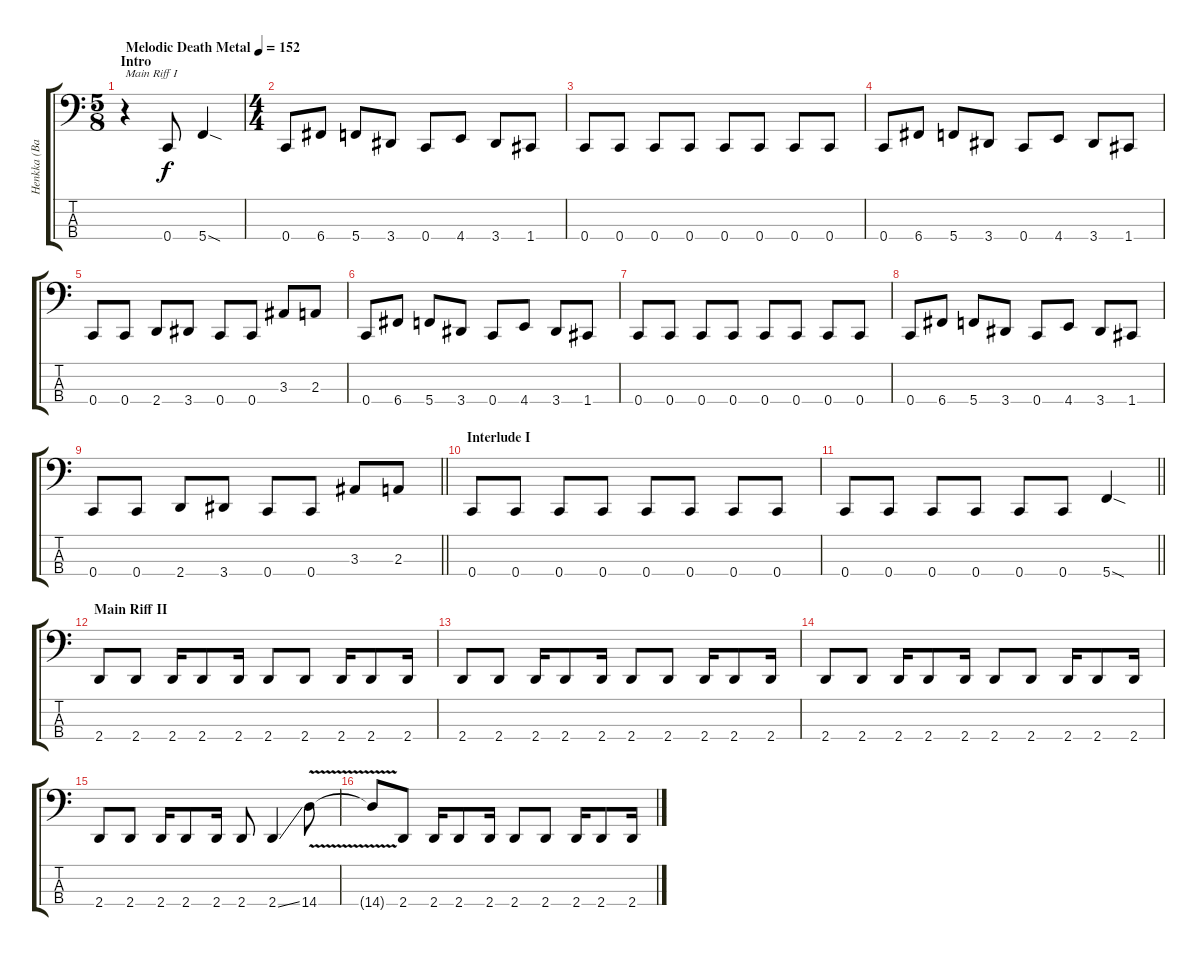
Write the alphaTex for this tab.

\track ("Henkka (Bass)" "Henkka (Ba") {instrument electricbasspick}
\staff {score tabs}
\tuning (F2 C2 G1 C1) {hide}
\ts (5 8)
\section ("" "Intro")
\tempo (152 "Melodic Death Metal")
\clef f4
\ks c
r.4{txt "Main Riff I" dy f instrument electricbasspick} 0.4.8{volume 16 balance 8 instrument electricbasspick} 5.4{sod}.4 |
\ts (4 4)
0.4.8 6.4.8 5.4.8 3.4.8 0.4.8 4.4.8 3.4.8 1.4.8 |
0.4.8 0.4.8 0.4.8 0.4.8 0.4.8 0.4.8 0.4.8 0.4.8 |
0.4.8 6.4.8 5.4.8 3.4.8 0.4.8 4.4.8 3.4.8 1.4.8 |
0.4.8 0.4.8 2.4.8 3.4.8 0.4.8 0.4.8 3.3.8 2.3.8 |
0.4.8 6.4.8 5.4.8 3.4.8 0.4.8 4.4.8 3.4.8 1.4.8 |
0.4.8 0.4.8 0.4.8 0.4.8 0.4.8 0.4.8 0.4.8 0.4.8 |
0.4.8 6.4.8 5.4.8 3.4.8 0.4.8 4.4.8 3.4.8 1.4.8 |
\barLineRight lightlight
0.4.8 0.4.8 2.4.8 3.4.8 0.4.8 0.4.8 3.3.8 2.3.8 |
\section ("" "Interlude I")
0.4.8 0.4.8 0.4.8 0.4.8 0.4.8 0.4.8 0.4.8 0.4.8 |
\barLineRight lightlight
0.4.8 0.4.8 0.4.8 0.4.8 0.4.8 0.4.8 5.4{sod}.4 |
\section ("" "Main Riff II")
2.4.8 2.4.8 2.4.16 2.4.8 2.4.16 2.4.8 2.4.8 2.4.16 2.4.8 2.4.16 |
2.4.8 2.4.8 2.4.16 2.4.8 2.4.16 2.4.8 2.4.8 2.4.16 2.4.8 2.4.16 |
2.4.8 2.4.8 2.4.16 2.4.8 2.4.16 2.4.8 2.4.8 2.4.16 2.4.8 2.4.16 |
2.4.8 2.4.8 2.4.16 2.4.8 2.4.16 2.4.8 2.4{ss}.4 14.4{v}.8 |
14.4{t}.8 2.4.8 2.4.16 2.4.8 2.4.16 2.4.8 2.4.8 2.4.16 2.4.8 2.4.16
